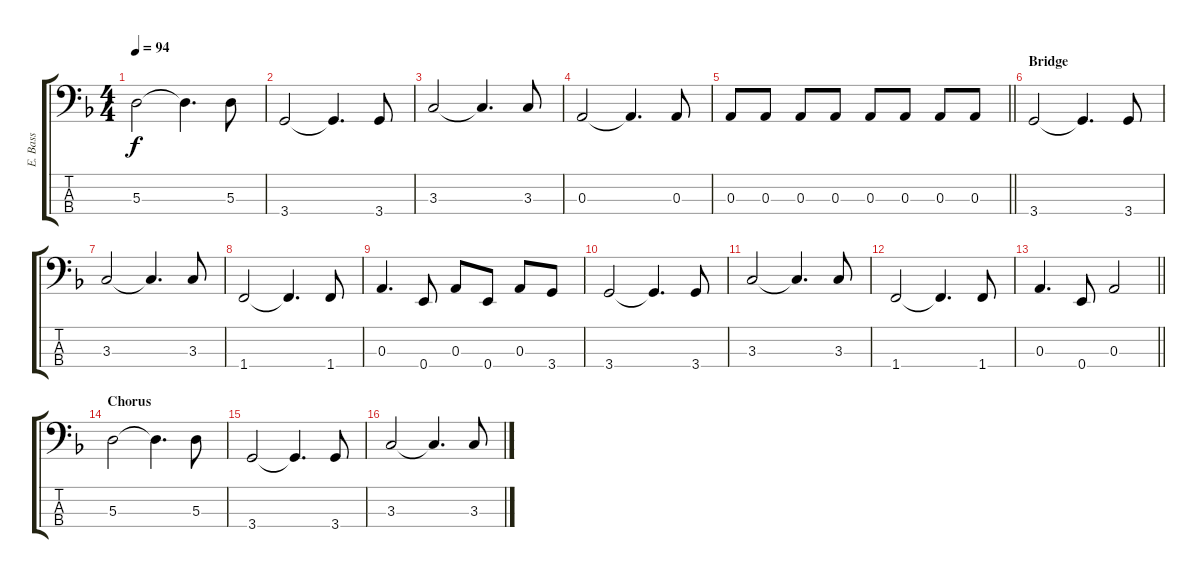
\track ("E. Bass" "E. Bass") {instrument electricbassfinger}
\staff {score tabs}
\tuning (G2 D2 A1 E1) {hide}
\ts (4 4)
\tempo 94
\clef f4
\ks dminor
5.3.2{dy f} 5.3{t}.4{d} 5.3.8 |
3.4.2 3.4{t}.4{d} 3.4.8 |
3.3.2 3.3{t}.4{d} 3.3.8 |
0.3.2 0.3{t}.4{d} 0.3.8 |
\barLineRight lightlight
0.3.8 0.3.8 0.3.8 0.3.8 0.3.8 0.3.8 0.3.8 0.3.8 |
\section ("" "Bridge")
3.4.2 3.4{t}.4{d} 3.4.8 |
3.3.2 3.3{t}.4{d} 3.3.8 |
1.4.2 1.4{t}.4{d} 1.4.8 |
0.3.4{d} 0.4.8 0.3.8 0.4.8 0.3.8 3.4.8 |
3.4.2 3.4{t}.4{d} 3.4.8 |
3.3.2 3.3{t}.4{d} 3.3.8 |
1.4.2 1.4{t}.4{d} 1.4.8 |
\barLineRight lightlight
0.3.4{d} 0.4.8 0.3.2 |
\section ("" "Chorus")
5.3.2 5.3{t}.4{d} 5.3.8 |
3.4.2 3.4{t}.4{d} 3.4.8 |
3.3.2 3.3{t}.4{d} 3.3.8
